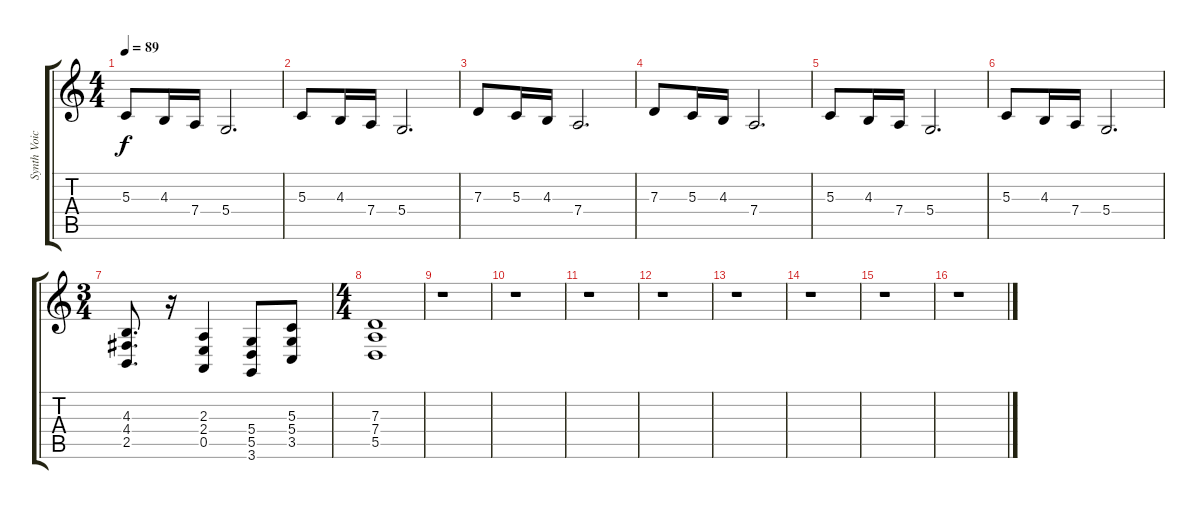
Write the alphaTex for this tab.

\track ("Synth Voice" "Synth Voic") {instrument viola}
\staff {score tabs}
\tuning (E4 B3 G3 D3 A2 E2) {hide}
\ts (4 4)
\tempo 89
\clef g2
\ks c
5.3.8{dy f} 4.3.16 7.4.16 5.4.2{d} |
5.3.8 4.3.16 7.4.16 5.4.2{d} |
7.3.8 5.3.16 4.3.16 7.4.2{d} |
7.3.8 5.3.16 4.3.16 7.4.2{d} |
5.3.8 4.3.16 7.4.16 5.4.2{d} |
5.3.8 4.3.16 7.4.16 5.4.2{d} |
\ts (3 4)
(4.3 4.4 2.5).8{d} r.16 (2.3 2.4 0.5).4 (5.4 5.5 3.6).8 (5.3 5.4 3.5).8 |
\ts (4 4)
(7.3 7.4 5.5).1 |
r.1 |
r.1 |
r.1 |
r.1 |
r.1 |
r.1 |
r.1 |
r.1
